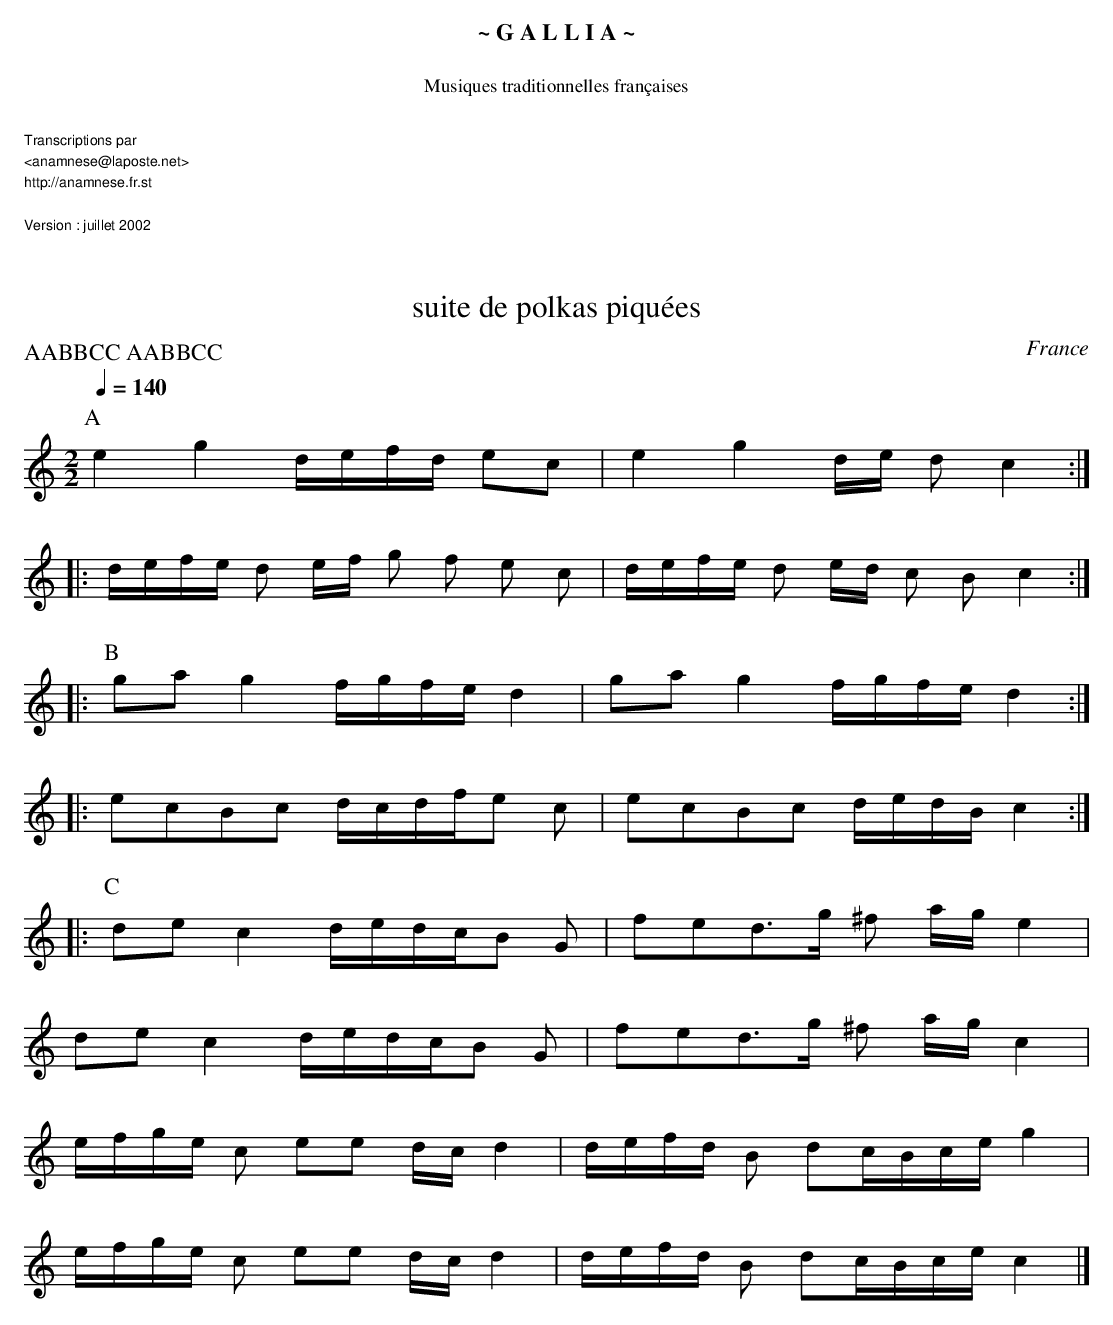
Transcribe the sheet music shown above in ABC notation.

X:1
T:suite de polkas piquées
O:France
P:AABBCC AABBCC
M:2/2
L:1/8
Q:1/4=140
K:C
P:A
e2g2 d/e/f/d/ ec | e2g2 d/e/ d c2 ::
d/e/f/e/ d e/f/ g f e c | d/e/f/e/ d e/d/ c B c2 ::
P:B
gag2 f/g/f/e/ d2 | gag2 f/g/f/e/ d2 ::
ecBc d/c/d/f/e c | ecBc d/e/d/B/ c2 ::
P:C
dec2 d/e/d/c/B G | fed>g ^f a/g/e2 |
dec2 d/e/d/c/B G | fed>g ^f a/g/c2 |
e/f/g/e/ c ee d/c/d2 | d/e/f/d/ B dc/B/c/e/g2 |
e/f/g/e/ c ee d/c/d2 | d/e/f/d/ B dc/B/c/e/c2 |]
